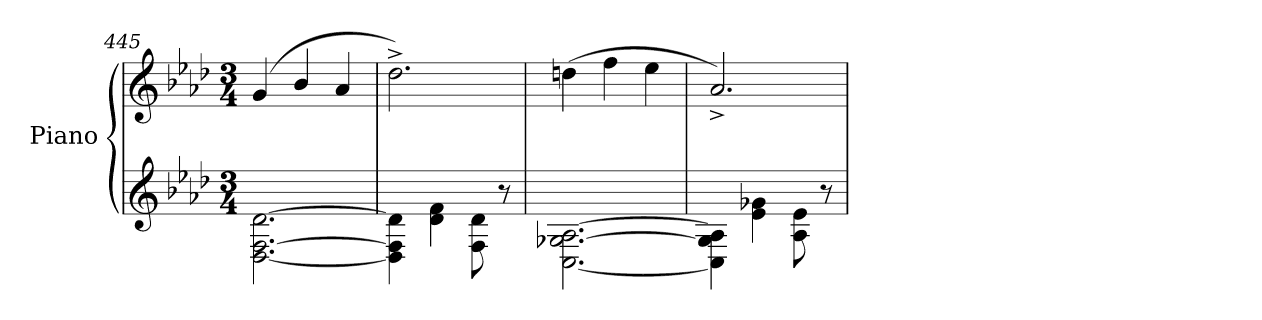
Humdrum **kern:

**kern	**kern
*part1	*part1
*staff2	*staff1
*I"Piano	*
*I'Pno.	*
*clefG2	*clefG2
*k[b-e-a-d-]	*k[b-e-a-d-]
*M3/4	*M3/4
=445	=445
[2.D-\ [2.F\ [2.d-\	(>4g/
.	4b-/
.	4a-/
=446	=446
4D-\] 4F\] 4d-\]	2.dd-^\)
4d-\ 4f\	.
8F\ 8d-\	.
8r	.
=447	=447
[2.C\ [2.G-X\ [2.A-\	(4ddn\
.	4ff\
.	4ee-\
=448	=448
4C\] 4G-\] 4A-\]	2.a-^/)
4e-\ 4g-X\	.
8A-\ 8e-\	.
8r	.
=	=
*-	*-
